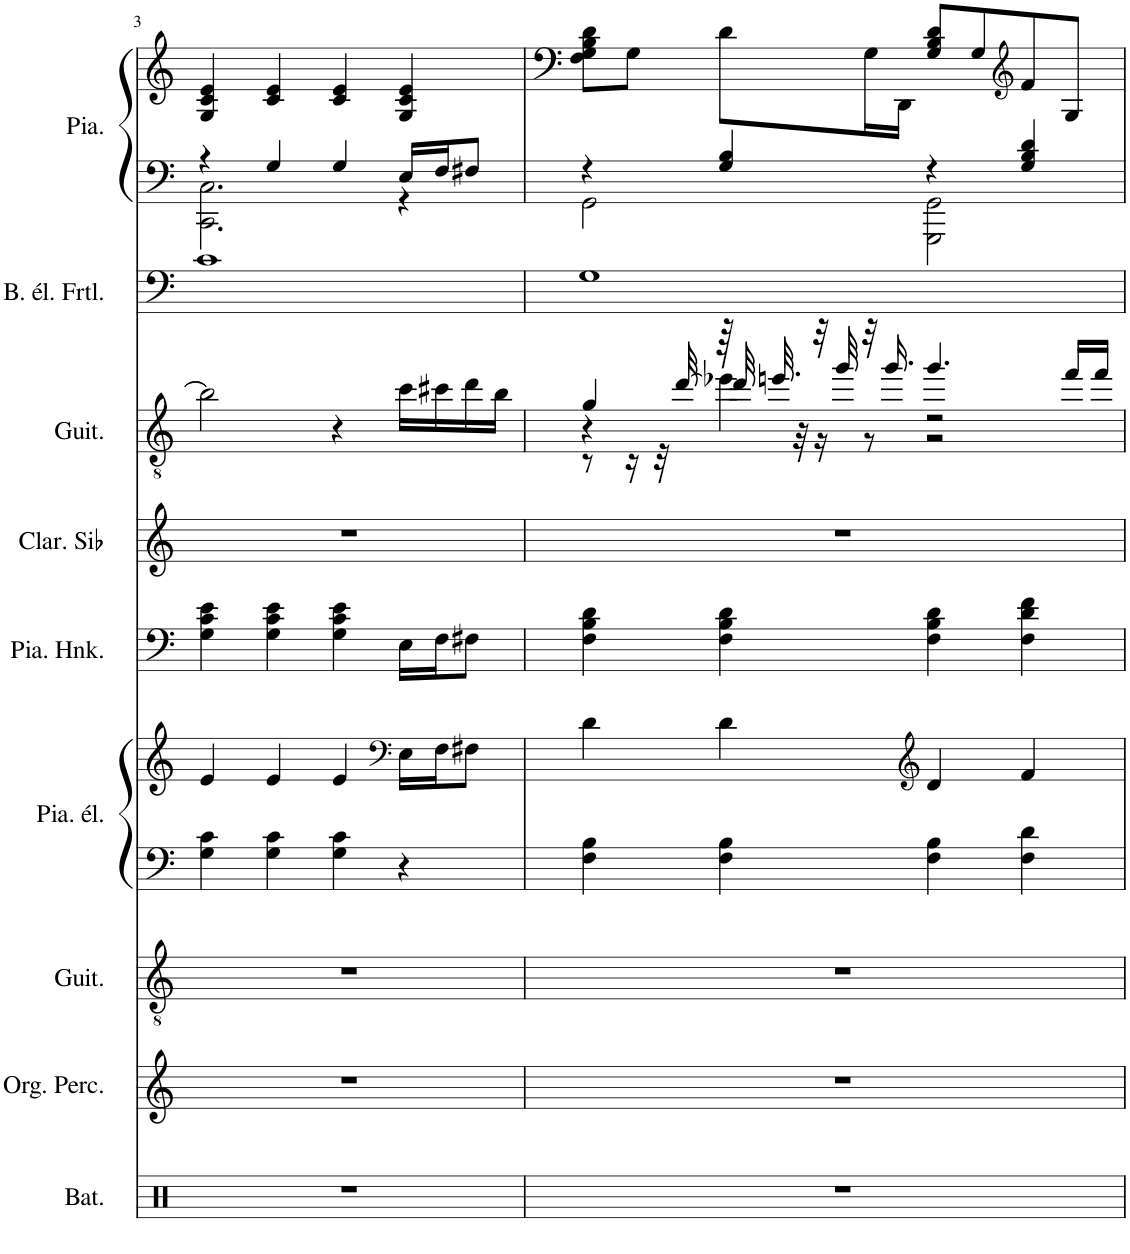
**kern	**kern	**kern	**kern	**kern	**kern	**kern	**kern	**kern	**kern	**kern
*part9	*part8	*part7	*part6	*part6	*part5	*part4	*part3	*part2	*part1	*part1
*staff11	*staff10	*staff9	*staff8	*staff7	*staff6	*staff5	*staff4	*staff3	*staff2	*staff1
*I"Batterie	*I"Orgue percussif, Percussive Organ	*I"Guitare acoustique, Acoustic Guitar (steel)	*I"Piano électrique, Electric Piano 2	*	*I"Piano Honky Tonk, Honky-tonk Piano	*I"Clarinette en Sib	*I"Guitare acoustique, Electric Guitar (jazz)	*I"Basse électrique fretless, Fretless Bass	*I"Piano, Acoustic Grand Piano	*
*I'Bat.	*I'Org. Perc.	*I'Guit.	*I'Pia. él.	*	*I'Pia. Hnk.	*I'Clar. Sib	*I'Guit.	*I'B. él. Frtl.	*I'Pia.	*
!!LO:PB:g=z
*clefX	*clefG2	*clefGv2	*clefF4	*clefG2	*clefF4	*clefG2	*clefGv2	*clefF4	*clefF4	*clefG2
*	*	*	*	*	*	*Trd1c2	*	*Trd7c12	*	*
*k[]	*k[]	*k[]	*k[]	*k[]	*k[]	*k[]	*k[]	*k[]	*k[]	*k[]
*M4/4	*M4/4	*M4/4	*M4/4	*M4/4	*M4/4	*M4/4	*M4/4	*M4/4	*M4/4	*M4/4
=3	=3	=3	=3	=3	=3	=3	=3	=3	=3	=3
*	*	*	*	*	*	*	*	*	*^	*
1r	1r	1r	4G\ 4c\	4e/	4G\ 4c\ 4e\	1r	2b\]	1c	4r	2.CC\ 2.C\	4G/ 4c/ 4e/
.	.	.	4G\ 4c\	4e/	4G\ 4c\ 4e\	.	.	.	4G/	.	4c/ 4e/
.	.	.	4G\ 4c\	4e/	4G\ 4c\ 4e\	.	4r	.	4G/	.	4c/ 4e/
*	*	*	*	*clefF4	*	*	*	*	*	*	*
.	.	.	4r	16E\LL	16E\LL	.	16cc\LL	.	16E/LL	4r	4G/ 4c/ 4e/
.	.	.	.	16F\J	16F\J	.	16cc#X\	.	16F/J	.	.
.	.	.	.	8F#X\J	8F#X\J	.	16dd\	.	8F#X/J	.	.
.	.	.	.	.	.	.	16b\JJ	.	.	.	.
=4	=4	=4	=4	=4	=4	=4	=4	=4	=4	=4	=4
*	*	*	*	*	*	*	*^	*	*	*	*
*	*	*	*	*	*	*	*	*^	*	*	*	*
1r	1r	1r	4F\ 4B\	4d\	4F\ 4B\ 4d\	1r	4g/	4r	8r	1G	4r	2GG\	8F\ 8G\ 8B\ 8d\L
.	.	.	.	.	.	.	.	.	16r	.	.	.	8G\J
.	.	.	.	.	.	.	.	.	32r	.	.	.	.
.	.	.	.	.	.	.	.	.	[32dd/	.	.	.	.
.	.	.	4F\ 4B\	4d\	4F\ 4B\ 4d\	.	64r	4ee-X\	32dd/]	.	4G/ 4B/	.	8d\L
.	.	.	.	.	.	.	32.een/	.	.	.	.	.	.
.	.	.	.	.	.	.	.	.	32r	.	.	.	.
.	.	.	.	.	.	.	32r	.	16r	.	.	.	.
.	.	.	.	.	.	.	32gg/	.	.	.	.	.	.
.	.	.	.	.	.	.	32r	.	8r	.	.	.	16G\L
.	.	.	.	.	.	.	16.gg/	.	.	.	.	.	.
.	.	.	.	.	.	.	.	.	.	.	.	.	16DD\JJ
*	*	*	*	*clefG2	*	*	*	*	*	*	*	*	*
.	.	.	4F\ 4B\	4d/	4F\ 4B\ 4d\	.	4.gg/	2r	2r	.	4r	2GGG\ 2GG\	8G/ 8B/ 8d/L
.	.	.	.	.	.	.	.	.	.	.	.	.	8G/
*	*	*	*	*	*	*	*	*	*	*	*	*	*clefG2
.	.	.	4F\ 4d\	4f/	4F\ 4d\ 4f\	.	.	.	.	.	4G/ 4B/ 4d/	.	8f/
.	.	.	.	.	.	.	16ff/LL	.	.	.	.	.	8G/J
.	.	.	.	.	.	.	16ff/JJ	.	.	.	.	.	.
*	*	*	*	*	*	*	*v	*v	*v	*	*v	*v	*
=	=	=	=	=	=	=	=	=	=	=
*-	*-	*-	*-	*-	*-	*-	*-	*-	*-	*-
